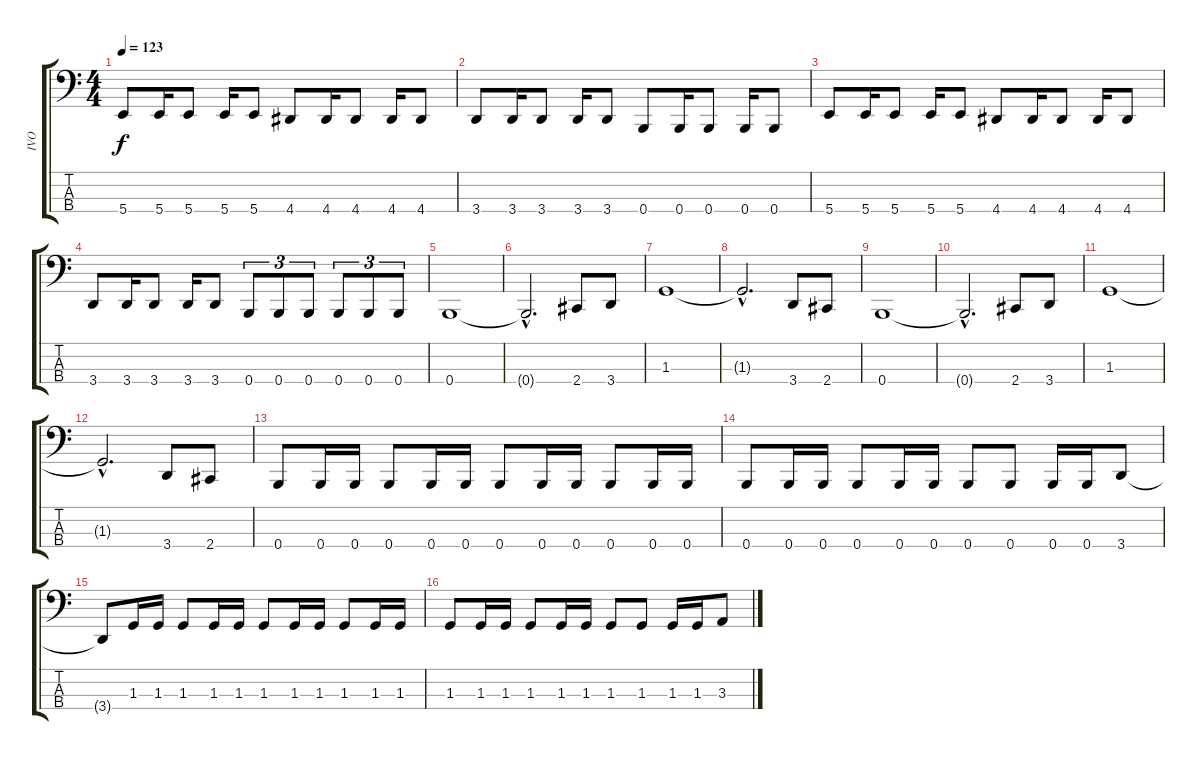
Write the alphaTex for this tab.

\track ("IVO" "IVO") {instrument electricbasspick}
\staff {score tabs}
\tuning (E2 B1 Gb1 B0) {hide}
\ts (4 4)
\tempo 123
\clef f4
\ks c
5.4.8{dy f} 5.4.16 5.4.8 5.4.16 5.4.8 4.4.8 4.4.16 4.4.8 4.4.16 4.4.8 |
3.4.8 3.4.16 3.4.8 3.4.16 3.4.8 0.4.8 0.4.16 0.4.8 0.4.16 0.4.8 |
5.4.8 5.4.16 5.4.8 5.4.16 5.4.8 4.4.8 4.4.16 4.4.8 4.4.16 4.4.8 |
3.4.8 3.4.16 3.4.8 3.4.16 3.4.8 0.4.8{tu (3 2)} 0.4.8{tu (3 2)} 0.4.8{tu (3 2)} 0.4.8{tu (3 2)} 0.4.8{tu (3 2)} 0.4.8{tu (3 2)} |
0.4.1 |
0.4{hac t}.2{d} 2.4.8 3.4.8 |
1.3.1 |
1.3{hac t}.2{d} 3.4.8 2.4.8 |
0.4.1 |
0.4{hac t}.2{d} 2.4.8 3.4.8 |
1.3.1 |
1.3{hac t}.2{d} 3.4.8 2.4.8 |
0.4.8 0.4.16 0.4.16 0.4.8 0.4.16 0.4.16 0.4.8 0.4.16 0.4.16 0.4.8 0.4.16 0.4.16 |
0.4.8 0.4.16 0.4.16 0.4.8 0.4.16 0.4.16 0.4.8 0.4.8 0.4.16 0.4.16 3.4.8 |
3.4{t}.8 1.3.16 1.3.16 1.3.8 1.3.16 1.3.16 1.3.8 1.3.16 1.3.16 1.3.8 1.3.16 1.3.16 |
1.3.8 1.3.16 1.3.16 1.3.8 1.3.16 1.3.16 1.3.8 1.3.8 1.3.16 1.3.16 3.3.8
